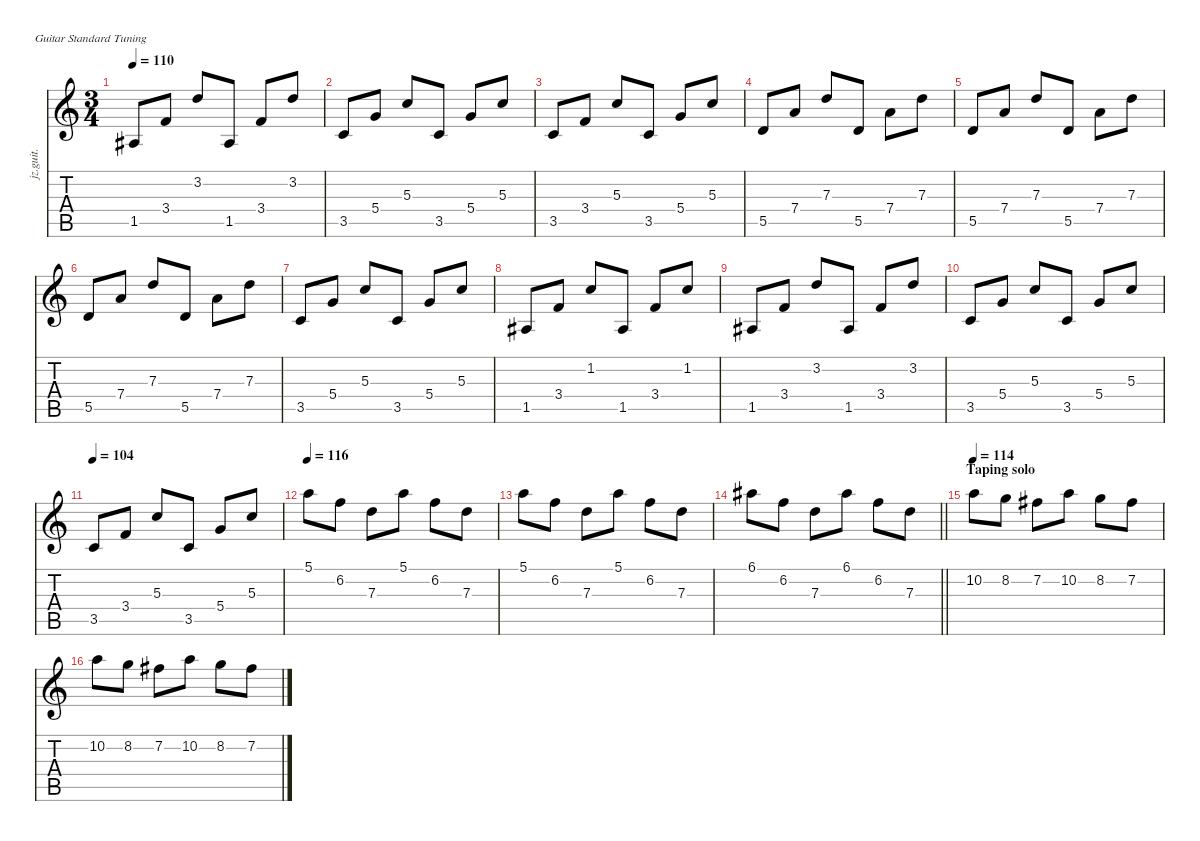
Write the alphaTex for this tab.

\defaultSystemsLayout 4
\hideDynamics
\bracketExtendMode nobrackets
\otherSystemsTrackNameOrientation horizontal
\track ("Clean" "jz.guit.") {instrument electricguitarjazz}
\staff {score tabs}
\tuning (E4 B3 G3 D3 A2 E2)
\ts (3 4)
\tempo 110
\clef g2
\ks c
1.5{acc #}.8{dy f} 3.4.8 3.2.8 1.5{acc #}.8 3.4.8 3.2.8 |
3.5.8 5.4.8 5.3.8 3.5.8 5.4.8 5.3.8 |
3.5.8 3.4.8 5.3.8 3.5.8 5.4.8 5.3.8 |
5.5.8 7.4.8 7.3.8 5.5.8 7.4.8 7.3.8 |
5.5.8 7.4.8 7.3.8 5.5.8 7.4.8 7.3.8 |
5.5.8 7.4.8 7.3.8 5.5.8 7.4.8 7.3.8 |
3.5.8 5.4.8 5.3.8 3.5.8 5.4.8 5.3.8 |
1.5{acc #}.8 3.4.8 1.2.8 1.5{acc #}.8 3.4.8 1.2.8 |
1.5{acc #}.8 3.4.8 3.2.8 1.5{acc #}.8 3.4.8 3.2.8 |
3.5.8 5.4.8 5.3.8 3.5.8 5.4.8 5.3.8 |
\tempo 104
3.5.8 3.4.8 5.3.8 3.5.8 5.4.8 5.3.8 |
\tempo 116
5.1.8 6.2.8 7.3.8 5.1.8 6.2.8 7.3.8 |
5.1.8 6.2.8 7.3.8 5.1.8 6.2.8 7.3.8 |
\barLineRight lightlight
6.1{acc #}.8 6.2.8 7.3.8 6.1{acc #}.8 6.2.8 7.3.8 |
\section ("" "Taping solo")
\tempo 114
10.2.8 8.2.8 7.2{acc #}.8 10.2.8 8.2.8 7.2{acc #}.8 |
10.2.8 8.2.8 7.2{acc #}.8 10.2.8 8.2.8 7.2{acc #}.8
